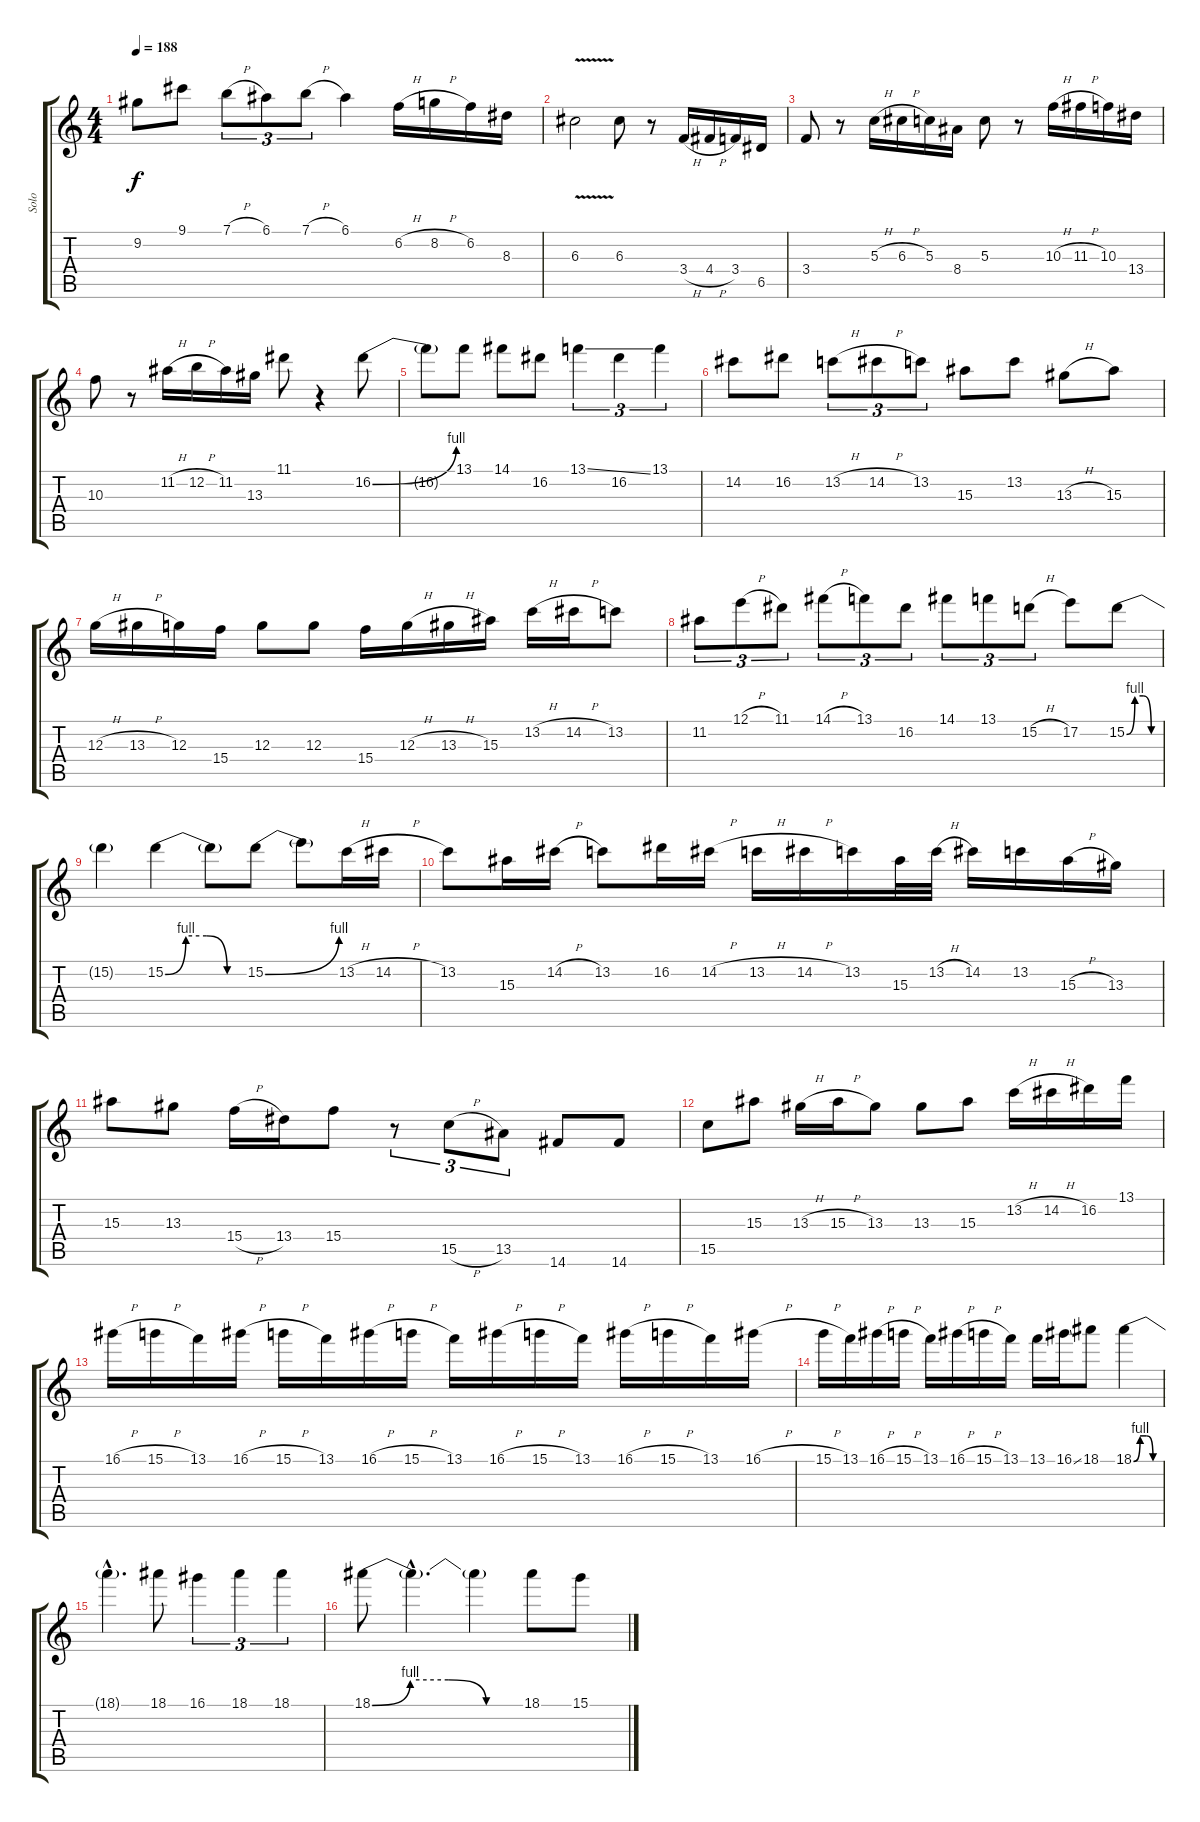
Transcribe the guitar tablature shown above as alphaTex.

\track ("Solo" "Solo") {instrument distortionguitar}
\staff {score tabs}
\tuning (E4 B3 G3 D3 A2 E2) {hide}
\ts (4 4)
\tempo 188
\clef g2
\ks c
9.2{t}.8{dy f} 9.1.8 7.1{h}.8{tu (3 2)} 6.1.8{tu (3 2)} 7.1{h}.8{tu (3 2)} 6.1.4 6.2{h}.16 8.2{h}.16 6.2.16 8.3.16 |
6.3{v}.2 6.3.8 r.8 3.4{h}.16 4.4{h}.16 3.4.16 6.5.16 |
3.4.8 r.8 5.3{h}.16 6.3{h}.16 5.3.16 8.4.16 5.3.8 r.8 10.3{h}.16 11.3{h}.16 10.3.16 13.4.16 |
10.3.8 r.8 11.2{h}.16 12.2{h}.16 11.2.16 13.3.16 11.1.8 r.4 16.2{be (bend 0 0 60 4)}.8 |
16.2{t}.8 13.1.8 14.1.8 16.2.8 13.1{ss}.4{tu (3 2)} 16.2.4{tu (3 2)} 13.1.4{tu (3 2)} |
14.2.8 16.2.8 13.2{h}.8{tu (3 2)} 14.2{h}.8{tu (3 2)} 13.2.8{tu (3 2)} 15.3.8 13.2.8 13.3{h}.8 15.3.8 |
12.3{h}.16 13.3{h}.16 12.3.16 15.4.16 12.3.8 12.3.8 15.4.16 12.3{h}.16 13.3{h}.16 15.3.16 13.2{h}.16 14.2{h}.16 13.2.8 |
11.2.8{tu (3 2)} 12.1{h}.8{tu (3 2)} 11.1.8{tu (3 2)} 14.1{h}.8{tu (3 2)} 13.1.8{tu (3 2)} 16.2.8{tu (3 2)} 14.1.8{tu (3 2)} 13.1.8{tu (3 2)} 15.2{h}.8{tu (3 2)} 17.2.8 15.2{be (custom 0 0 15 4 30 4 45 0 60 0)}.8 |
15.2{t}.4 15.2{be (custom 0 0 15 4 30 4 45 0 60 0)}.4 15.2{t}.8 15.2{be (bend 0 0 60 4)}.8 15.2{t}.8 13.2{h}.16 14.2{h}.16 |
13.2.8 15.3.16 14.2{h}.16 13.2.8 16.2.16 14.2{h}.16 13.2{h}.16 14.2{h}.16 13.2.16 15.3.32 13.2{h}.32 14.2.16 13.2.16 15.3{h}.16 13.3.16 |
15.3.8 13.3.8 15.4{h}.16 13.4.16 15.4.8 r.8{tu (3 2)} 15.5{h}.8{tu (3 2)} 13.5.8{tu (3 2)} 14.6.8 14.6.8 |
15.5.8 15.3.8 13.3{h}.16 15.3{h}.16 13.3.8 13.3.8 15.3.8 13.2{h}.16 14.2{h}.16 16.2.16 13.1.16 |
16.1{h}.16 15.1{h}.16 13.1.16 16.1{h}.16 15.1{h}.16 13.1.16 16.1{h}.16 15.1{h}.16 13.1.16 16.1{h}.16 15.1{h}.16 13.1.16 16.1{h}.16 15.1{h}.16 13.1.16 16.1{h}.16 |
15.1{h}.16 13.1.16 16.1{h}.16 15.1{h}.16 13.1.16 16.1{h}.16 15.1{h}.16 13.1.16 13.1.16 16.1{ss}.16 18.1.8 18.1{be (custom 0 0 15 4 30 4 45 0 60 0)}.4 |
18.1{hac t}.4{d} 18.1.8 16.1.4{tu (3 2)} 18.1.4{tu (3 2)} 18.1.4{tu (3 2)} |
18.1{be (custom 0 0 15 4 30 4 45 0 60 0)}.8 18.1{hac t}.4{d} 18.1{t}.4 18.1.8 15.1.8
